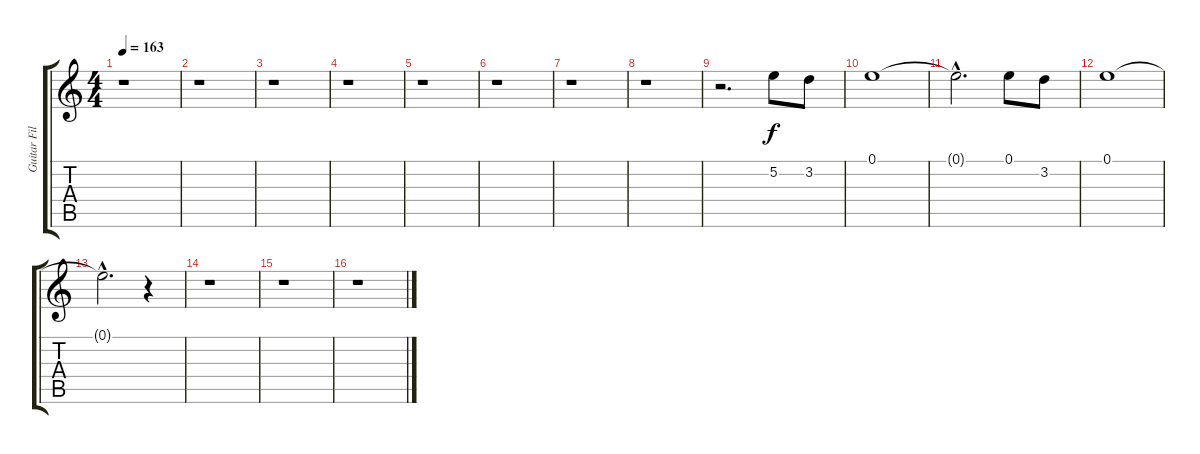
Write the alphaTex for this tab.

\track ("Guitar Fills/solo" "Guitar Fil") {instrument electricguitarclean}
\staff {score tabs}
\tuning (E4 B3 G3 D3 A2 E2) {hide}
\ts (4 4)
\tempo 163
\clef g2
\ks c
r.1{dy f instrument electricguitarclean} |
r.1 |
r.1 |
r.1 |
r.1 |
r.1 |
r.1 |
r.1 |
r.2{d} 5.2.8 3.2.8 |
0.1.1 |
0.1{hac t}.2{d} 0.1.8 3.2.8 |
0.1.1 |
0.1{hac t}.2{d} r.4 |
r.1 |
r.1 |
r.1
